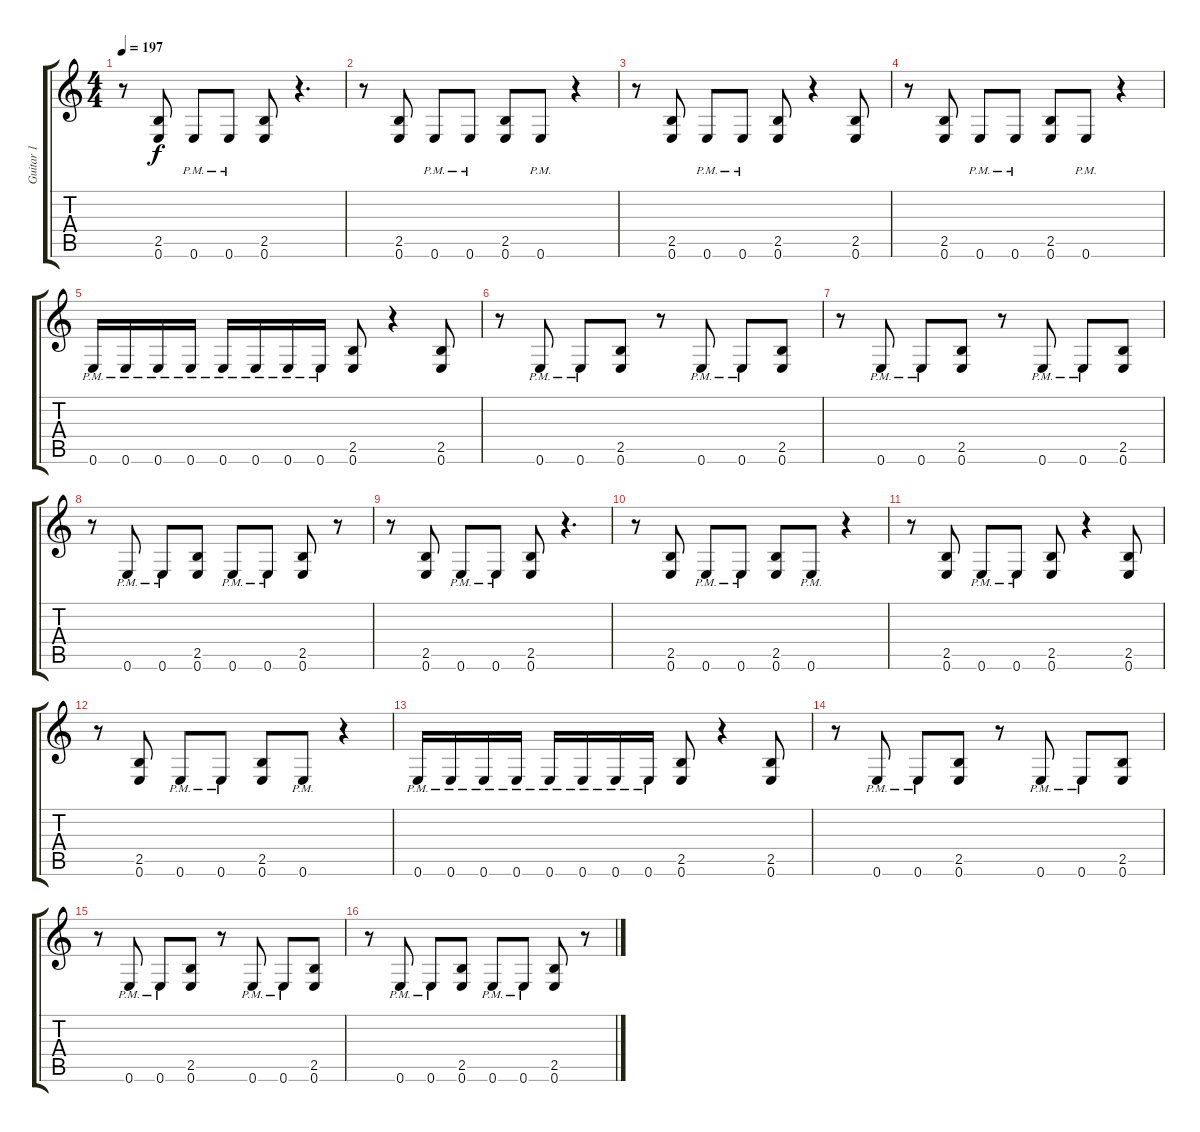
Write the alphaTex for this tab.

\track ("Guitar 1" "Guitar 1") {instrument distortionguitar}
\staff {score tabs}
\tuning (E4 B3 G3 D3 A2 E2) {hide}
\ts (4 4)
\tempo 197
\clef g2
\ks c
r.8{dy f} (2.5 0.6).8 0.6{pm}.8 0.6{pm}.8 (2.5 0.6).8 r.4{d} |
r.8 (2.5 0.6).8 0.6{pm}.8 0.6{pm}.8 (2.5 0.6).8 0.6{pm}.8 r.4 |
r.8 (2.5 0.6).8 0.6{pm}.8 0.6{pm}.8 (2.5 0.6).8 r.4 (2.5 0.6).8 |
r.8 (2.5 0.6).8 0.6{pm}.8 0.6{pm}.8 (2.5 0.6).8 0.6{pm}.8 r.4 |
0.6{pm}.16 0.6{pm}.16 0.6{pm}.16 0.6{pm}.16 0.6{pm}.16 0.6{pm}.16 0.6{pm}.16 0.6{pm}.16 (2.5 0.6).8 r.4 (2.5 0.6).8 |
r.8 0.6{pm}.8 0.6{pm}.8 (2.5 0.6).8 r.8 0.6{pm}.8 0.6{pm}.8 (2.5 0.6).8 |
r.8 0.6{pm}.8 0.6{pm}.8 (2.5 0.6).8 r.8 0.6{pm}.8 0.6{pm}.8 (2.5 0.6).8 |
r.8 0.6{pm}.8 0.6{pm}.8 (2.5 0.6).8 0.6{pm}.8 0.6{pm}.8 (2.5 0.6).8 r.8 |
r.8 (2.5 0.6).8 0.6{pm}.8 0.6{pm}.8 (2.5 0.6).8 r.4{d} |
r.8 (2.5 0.6).8 0.6{pm}.8 0.6{pm}.8 (2.5 0.6).8 0.6{pm}.8 r.4 |
r.8 (2.5 0.6).8 0.6{pm}.8 0.6{pm}.8 (2.5 0.6).8 r.4 (2.5 0.6).8 |
r.8 (2.5 0.6).8 0.6{pm}.8 0.6{pm}.8 (2.5 0.6).8 0.6{pm}.8 r.4 |
0.6{pm}.16 0.6{pm}.16 0.6{pm}.16 0.6{pm}.16 0.6{pm}.16 0.6{pm}.16 0.6{pm}.16 0.6{pm}.16 (2.5 0.6).8 r.4 (2.5 0.6).8 |
r.8 0.6{pm}.8 0.6{pm}.8 (2.5 0.6).8 r.8 0.6{pm}.8 0.6{pm}.8 (2.5 0.6).8 |
r.8 0.6{pm}.8 0.6{pm}.8 (2.5 0.6).8 r.8 0.6{pm}.8 0.6{pm}.8 (2.5 0.6).8 |
r.8 0.6{pm}.8 0.6{pm}.8 (2.5 0.6).8 0.6{pm}.8 0.6{pm}.8 (2.5 0.6).8 r.8
